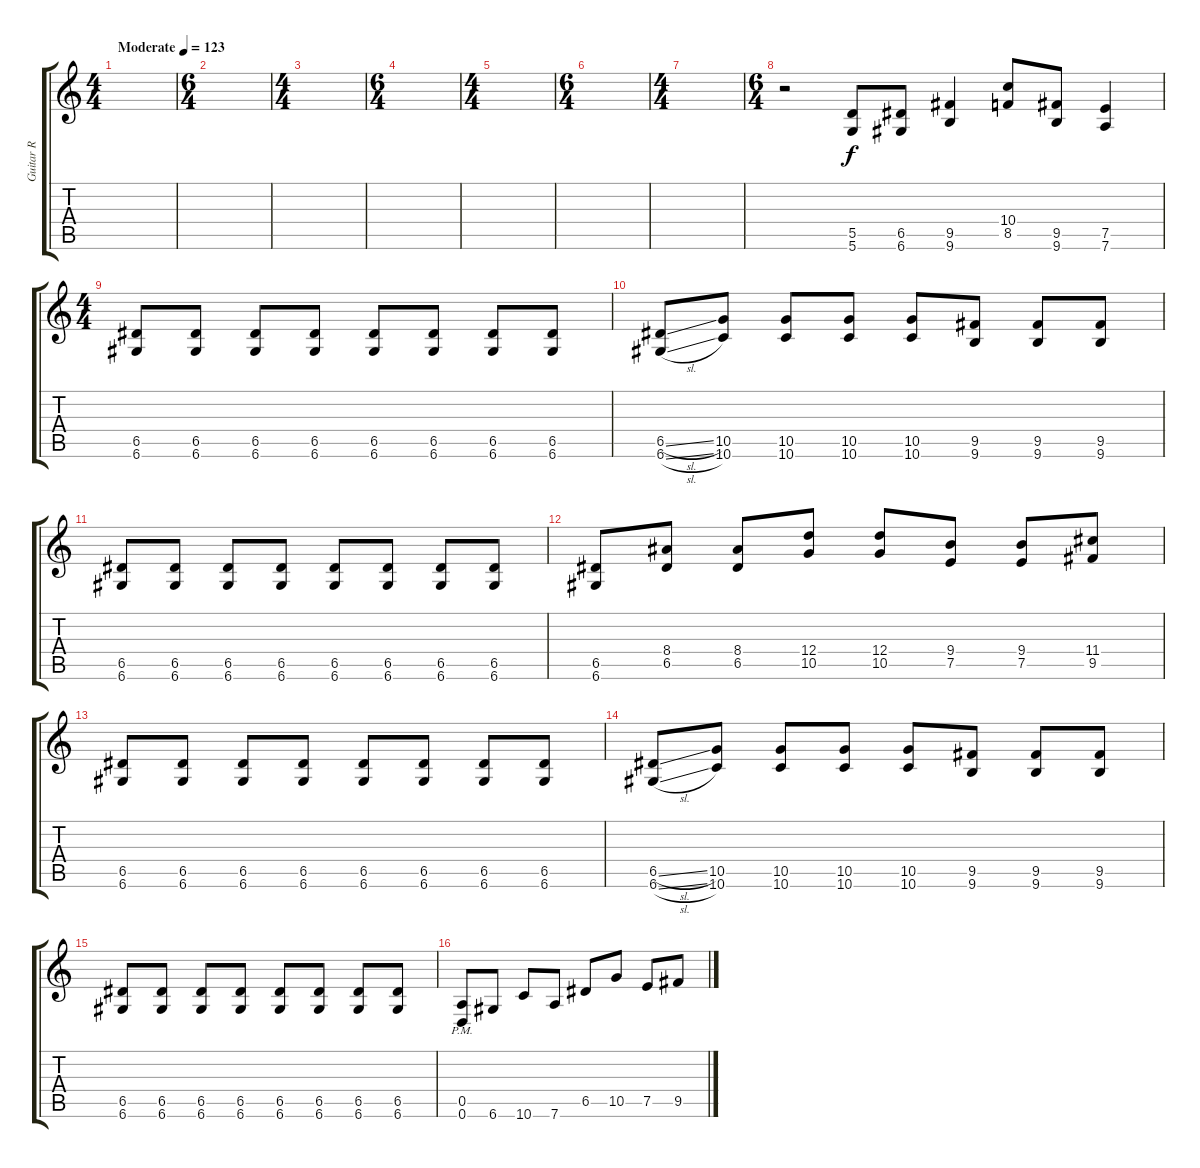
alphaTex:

\track ("Guitar R" "Guitar R") {instrument distortionguitar}
\staff {score tabs}
\tuning (E4 B3 G3 D3 A2 D2) {hide}
\ts (4 4)
\tempo (123 "Moderate")
\clef g2
\ks c
|
\ts (6 4)
|
\ts (4 4)
|
\ts (6 4)
|
\ts (4 4)
|
\ts (6 4)
|
\ts (4 4)
|
\ts (6 4)
r.2 (5.5 5.6).8 (6.5 6.6).8 (9.5 9.6).4 (10.4 8.5).8 (9.5 9.6).8 (7.5 7.6).4 |
\ts (4 4)
(6.5 6.6).8 (6.5 6.6).8 (6.5 6.6).8 (6.5 6.6).8 (6.5 6.6).8 (6.5 6.6).8 (6.5 6.6).8 (6.5 6.6).8 |
(6.5{sl} 6.6{sl}).8 (10.5 10.6).8 (10.5 10.6).8 (10.5 10.6).8 (10.5 10.6).8 (9.5 9.6).8 (9.5 9.6).8 (9.5 9.6).8 |
(6.5 6.6).8 (6.5 6.6).8 (6.5 6.6).8 (6.5 6.6).8 (6.5 6.6).8 (6.5 6.6).8 (6.5 6.6).8 (6.5 6.6).8 |
(6.5 6.6).8 (8.4 6.5).8 (8.4 6.5).8 (12.4 10.5).8 (12.4 10.5).8 (9.4 7.5).8 (9.4 7.5).8 (11.4 9.5).8 |
(6.5 6.6).8 (6.5 6.6).8 (6.5 6.6).8 (6.5 6.6).8 (6.5 6.6).8 (6.5 6.6).8 (6.5 6.6).8 (6.5 6.6).8 |
(6.5{sl} 6.6{sl}).8 (10.5 10.6).8 (10.5 10.6).8 (10.5 10.6).8 (10.5 10.6).8 (9.5 9.6).8 (9.5 9.6).8 (9.5 9.6).8 |
(6.5 6.6).8 (6.5 6.6).8 (6.5 6.6).8 (6.5 6.6).8 (6.5 6.6).8 (6.5 6.6).8 (6.5 6.6).8 (6.5 6.6).8 |
(0.5{pm} 0.6{pm}).8 6.6.8 10.6.8 7.6.8 6.5.8 10.5.8 7.5.8 9.5.8
